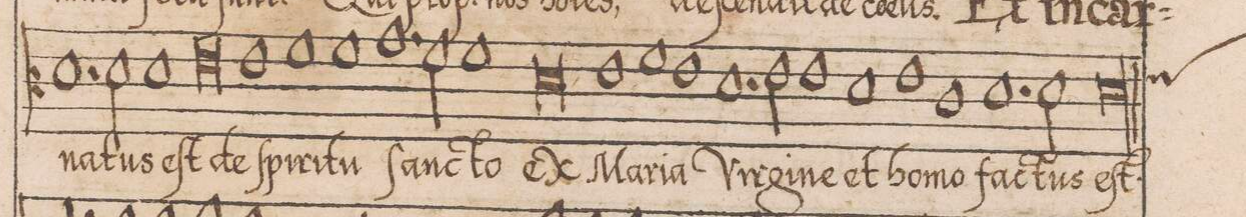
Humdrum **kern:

**kern	**text
*I"CANTVS	*
*clefC3	*
*k[]	*
*met(C|)	*
*M2/1	*
1.d\	-na-
2d\	-tus
=52-	=52-
1d\	e(st)
0e\	de
=53-	=53-
1e\	sp(i-
=54-	=54-
1f\	-ri-
1f\	-t)u
=55-	=55-
1.g\	ſan-
*custos:f	*
2f\	.
=56-	=56-
1f\	-cto
0d\	ex
=57-	=57-
1e\	MA-
=58-	=58-
1f\	-RI-
1e\	-A
=59-	=59-
1.d\	vir-
2e\	-gi-
=60-	=60-
1e\	-ne
1d\	(et)
=61-	=61-
1e\	ho-
1c\	-mo
=62-	=62-
1.d\	fac-
2d/	-t(us)
=63-	=63-
0dl\	eſt
=64||	=64||
*-	*-
